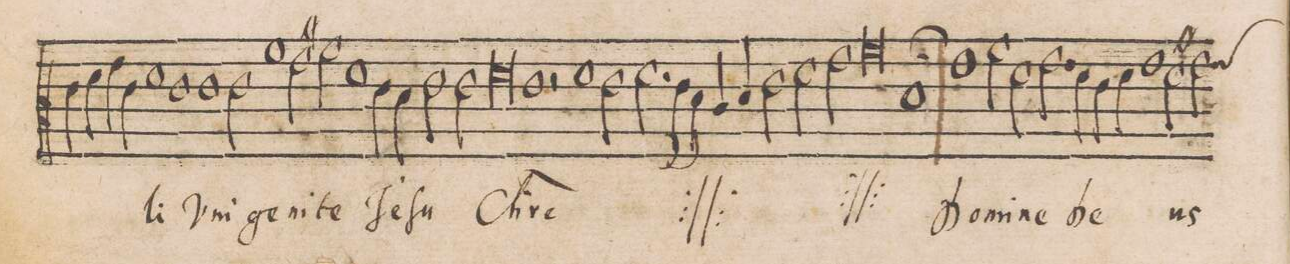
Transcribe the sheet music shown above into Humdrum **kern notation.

**kern	**text
*I"CANTVS	*
*clefC3	*
*k[]	*
*met(C|)	*
*M2/1	*
4e\	.
4f\	.
4g\	.
4e\	.
=61-	=61-
1f	-li
1e	V-
=62-	=62-
1e	-ni-
2e\	-ge-
1a\	.
=63-	=63-
2g#X\	-ni-
2a\	-te
1f\	.
=64-	=64-
4e\	Je-
4d\	.
2e\	-ſu
2e\	.
=65-	=65-
0f	Chr(i-
=66-	=66-
1e	-st)e
2re	.
*	*ij
1f\	Je-
=67-	=67-
2e\	-ſu
2.f\	Chr(i-
8e\	.
8d\	.
=68-	=68-
4c/	.
4d/	.
2e\	-st)e
2f\	Je-
2g\ny	-ſu
=69-	=69-
0a	Chr(i-
=70-	=70-
1d;	-st)e
*	*Xij
1g	Do-
=71-	=71-
2a\	-mi-
2f\	-ne
2.g\	.
4f\	De-
=72-	=72-
4e\	.
4f\	.
1g	.
2f#X\	.
=73-	=73-
*custos:g	*
2g\	-us
*-	*-
